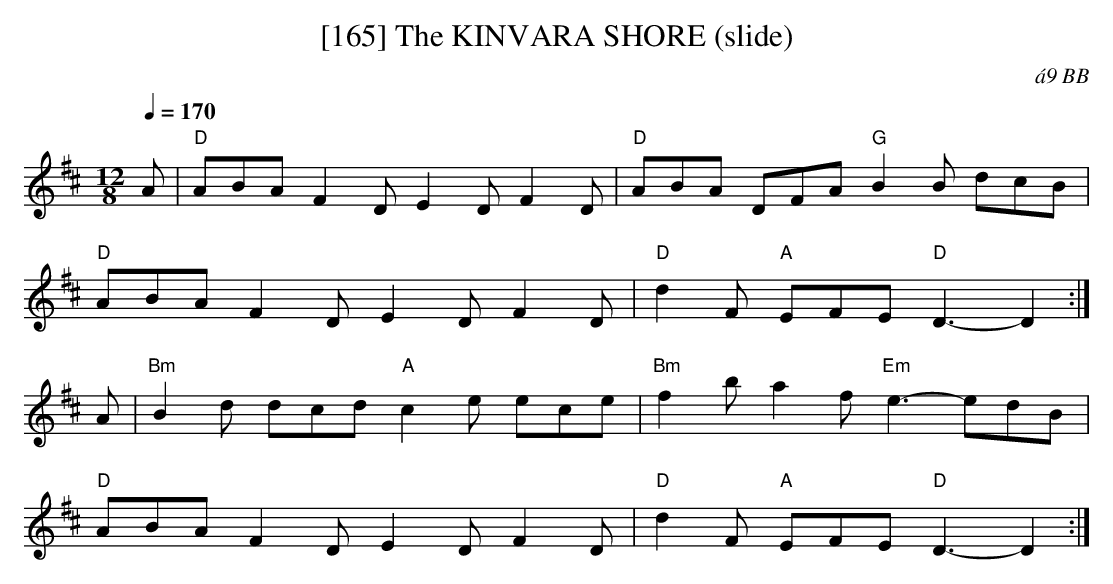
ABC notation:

X:1
T:[165] The KINVARA SHORE (slide)
C:\'a9 BB
M:12/8
Q:1/4=170
L:1/8
K:D
A|"D"ABA F2 D E2 D F2 D|"D"ABA DFA "G"B2 B dcB|
"D"ABA F2 D E2 D F2 D|"D"d2 F "A"EFE "D"D3-D2 :|
A|"Bm"B2 d dcd "A"c2 e ece|"Bm"f2 b a2 f "Em"e3-edB|
"D"ABA F2 D E2 D F2 D|"D"d2 F "A"EFE "D"D3-D2 :|
